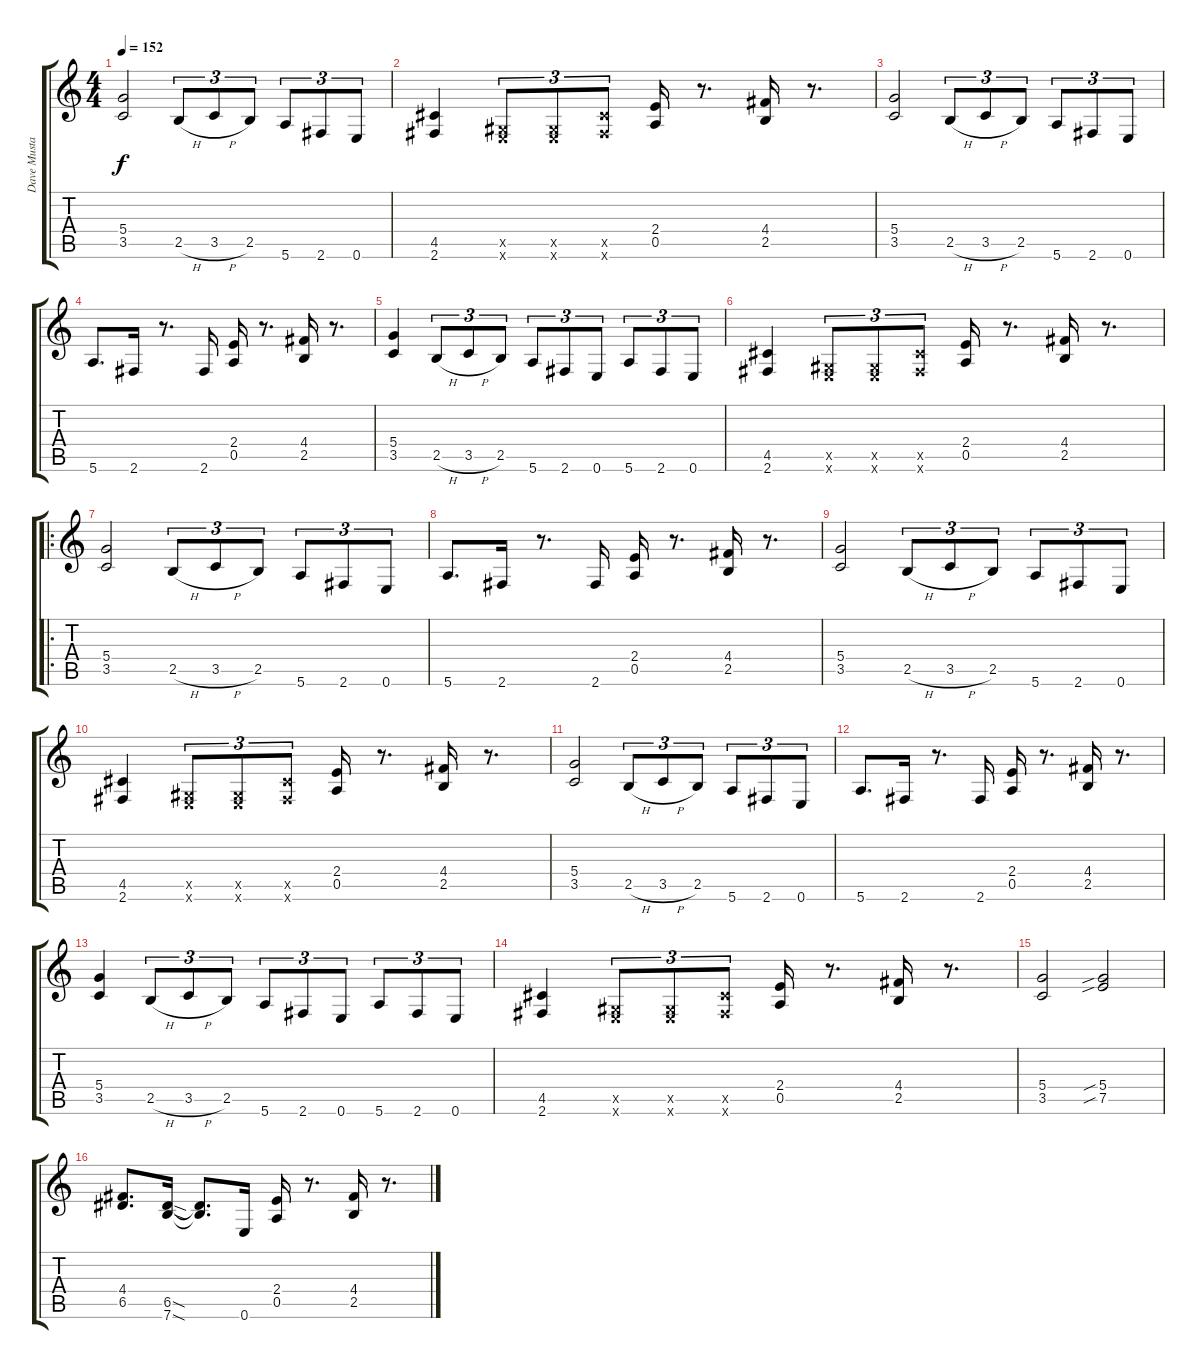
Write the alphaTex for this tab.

\track ("Dave Mustaine" "Dave Musta") {instrument distortionguitar}
\staff {score tabs}
\tuning (E4 B3 G3 D3 A2 E2) {hide}
\ts (4 4)
\tempo 152
\clef g2
\ks c
(5.4 3.5).2{dy f} 2.5{h}.8{tu (3 2)} 3.5{h}.8{tu (3 2)} 2.5.8{tu (3 2)} 5.6.8{tu (3 2)} 2.6.8{tu (3 2)} 0.6.8{tu (3 2)} |
(4.5 2.6).4 (-1.5{x} 0.6{x}).8{tu (3 2)} (-1.5{x} 0.6{x}).8{tu (3 2)} (4.5{x} 2.6{x}).8{tu (3 2)} (2.4 0.5).16 r.8{d} (4.4 2.5).16 r.8{d} |
(5.4 3.5).2 2.5{h}.8{tu (3 2)} 3.5{h}.8{tu (3 2)} 2.5.8{tu (3 2)} 5.6.8{tu (3 2)} 2.6.8{tu (3 2)} 0.6.8{tu (3 2)} |
5.6.8{d} 2.6.16 r.8{d} 2.6.16 (2.4 0.5).16 r.8{d} (4.4 2.5).16 r.8{d} |
(5.4 3.5).4 2.5{h}.8{tu (3 2)} 3.5{h}.8{tu (3 2)} 2.5.8{tu (3 2)} 5.6.8{tu (3 2)} 2.6.8{tu (3 2)} 0.6.8{tu (3 2)} 5.6.8{tu (3 2)} 2.6.8{tu (3 2)} 0.6.8{tu (3 2)} |
(4.5 2.6).4 (-1.5{x} 0.6{x}).8{tu (3 2)} (-1.5{x} 0.6{x}).8{tu (3 2)} (4.5{x} 2.6{x}).8{tu (3 2)} (2.4 0.5).16 r.8{d} (4.4 2.5).16 r.8{d} |
\ro
(5.4 3.5).2 2.5{h}.8{tu (3 2)} 3.5{h}.8{tu (3 2)} 2.5.8{tu (3 2)} 5.6.8{tu (3 2)} 2.6.8{tu (3 2)} 0.6.8{tu (3 2)} |
5.6.8{d} 2.6.16 r.8{d} 2.6.16 (2.4 0.5).16 r.8{d} (4.4 2.5).16 r.8{d} |
(5.4 3.5).2 2.5{h}.8{tu (3 2)} 3.5{h}.8{tu (3 2)} 2.5.8{tu (3 2)} 5.6.8{tu (3 2)} 2.6.8{tu (3 2)} 0.6.8{tu (3 2)} |
(4.5 2.6).4 (-1.5{x} 0.6{x}).8{tu (3 2)} (-1.5{x} 0.6{x}).8{tu (3 2)} (4.5{x} 2.6{x}).8{tu (3 2)} (2.4 0.5).16 r.8{d} (4.4 2.5).16 r.8{d} |
(5.4 3.5).2 2.5{h}.8{tu (3 2)} 3.5{h}.8{tu (3 2)} 2.5.8{tu (3 2)} 5.6.8{tu (3 2)} 2.6.8{tu (3 2)} 0.6.8{tu (3 2)} |
5.6.8{d} 2.6.16 r.8{d} 2.6.16 (2.4 0.5).16 r.8{d} (4.4 2.5).16 r.8{d} |
(5.4 3.5).4 2.5{h}.8{tu (3 2)} 3.5{h}.8{tu (3 2)} 2.5.8{tu (3 2)} 5.6.8{tu (3 2)} 2.6.8{tu (3 2)} 0.6.8{tu (3 2)} 5.6.8{tu (3 2)} 2.6.8{tu (3 2)} 0.6.8{tu (3 2)} |
(4.5 2.6).4 (-1.5{x} 0.6{x}).8{tu (3 2)} (-1.5{x} 0.6{x}).8{tu (3 2)} (4.5{x} 2.6{x}).8{tu (3 2)} (2.4 0.5).16 r.8{d} (4.4 2.5).16 r.8{d} |
(5.4 3.5).2 (5.4{sib} 7.5{sib}).2 |
(4.4 6.5).8{d} (6.5{sod} 7.6{sod}).16 (6.5{t} 7.6{t}).8{d} 0.6.16 (2.4 0.5).16 r.8{d} (4.4 2.5).16 r.8{d}
